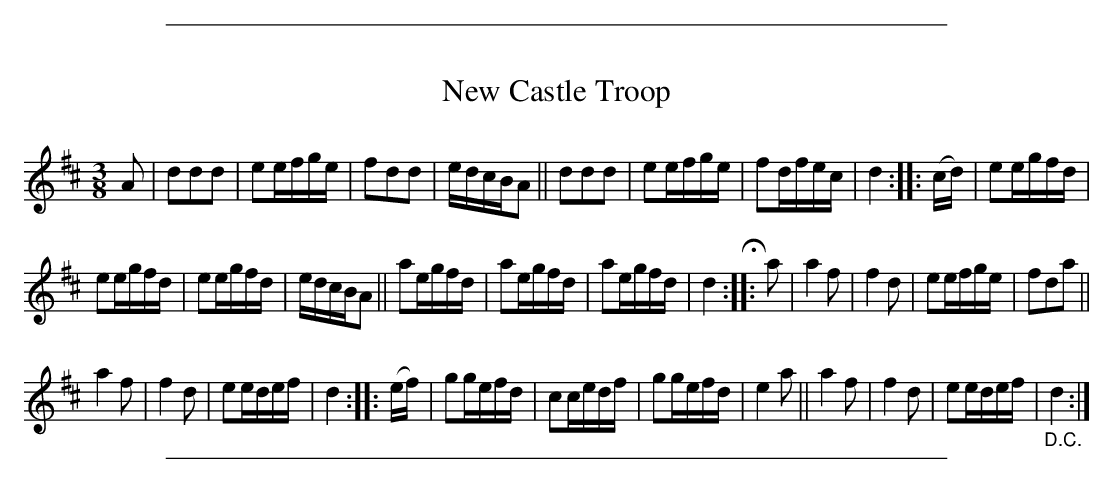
X:1
T: New Castle Troop
M: 3/8
L: 1/16
K: D
A2 |\
d2d2d2 | e2efge | f2d2d2 | edcBA2 || d2d2d2 | e2efge | f2dfec | d4 :: (cd) | e2egfd |
e2egfd | e2egfd | edcBA2 || a2egfd | a2egfd | a2egfd | d4 H:: a2 | a4f2 | f4d2 | e2efge | f2d2a2 ||
a4f2 | f4d2 | e2edef | d4 :: (ef) | g2gefd | c2cedf | g2gefd | e4a2 || a4f2 | f4d2 | e2edef | "_D.C."d4 :|
